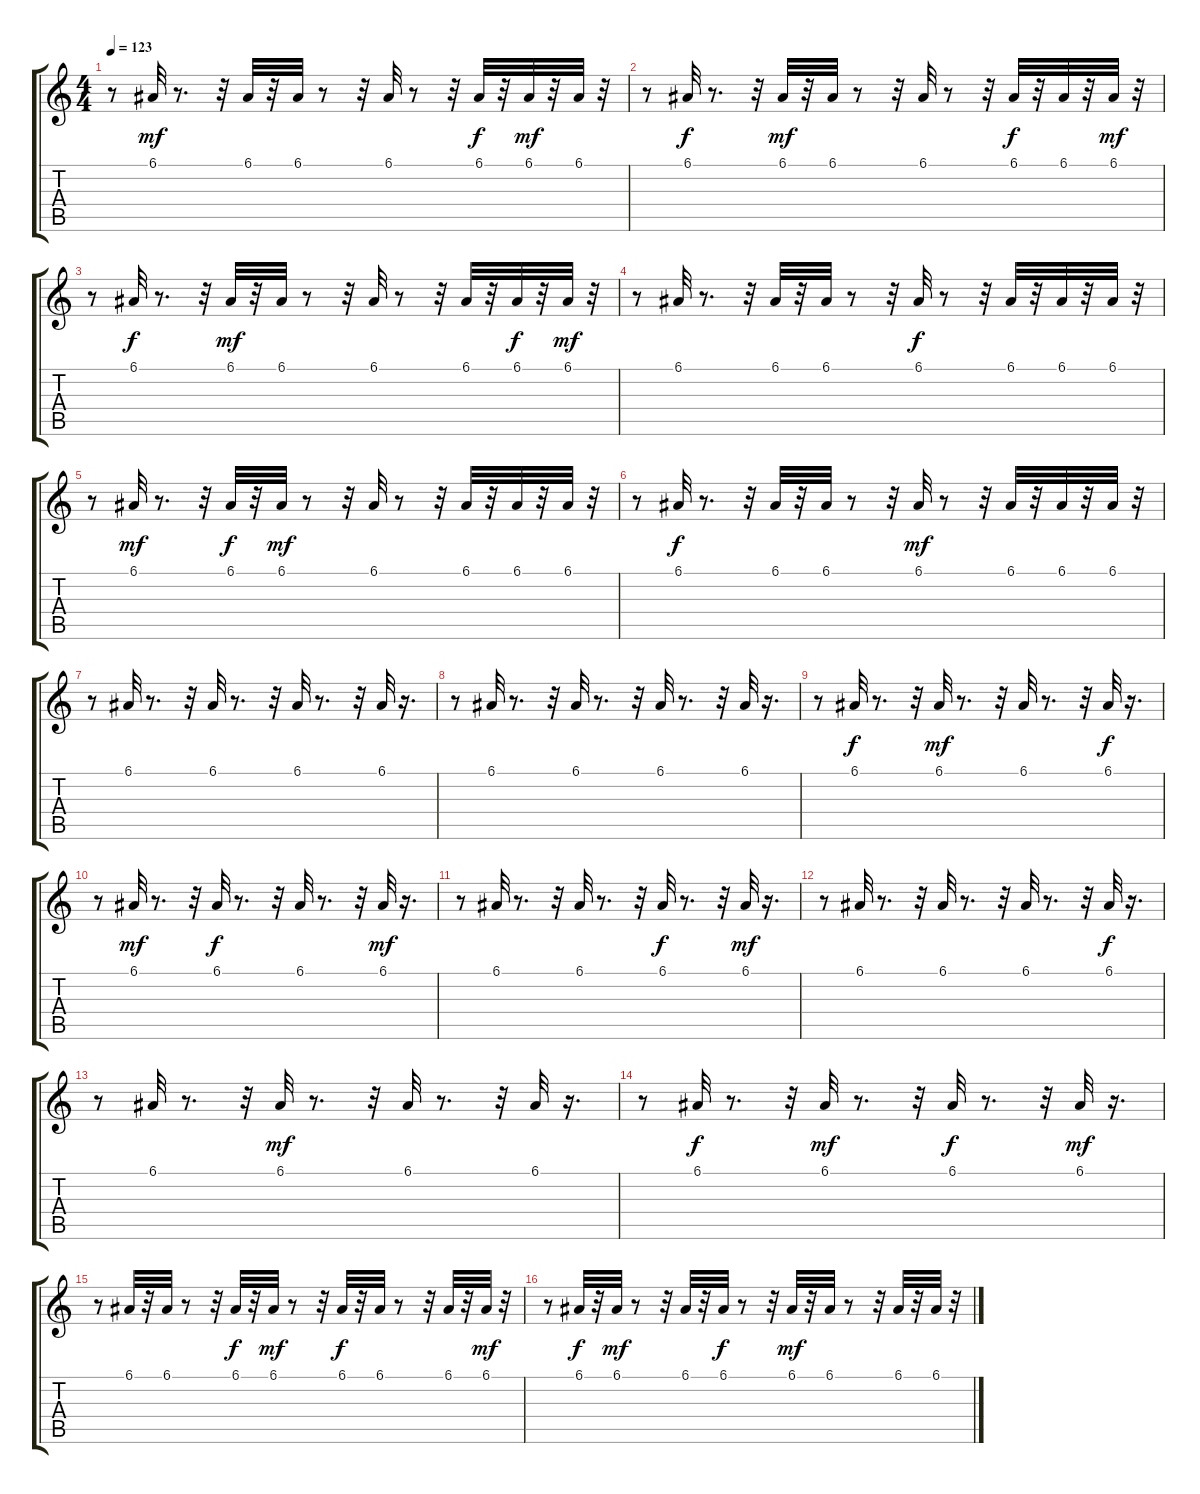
\track "" {instrument pizzicatostrings}
\staff {score tabs}
\tuning (E4 B3 G3 D3 A2 E2) {hide}
\ts (4 4)
\tempo 123
\clef g2
\ks c
r.8{dy mf} 6.1.32 r.8{d} r.32 6.1.32 r.32 6.1.32 r.8 r.32 6.1.32 r.8 r.32 6.1.32{dy f} r.32 6.1.32{dy mf} r.32 6.1.32 r.32 |
r.8 6.1.32{dy f} r.8{d} r.32 6.1.32{dy mf} r.32 6.1.32 r.8 r.32 6.1.32 r.8 r.32 6.1.32{dy f} r.32 6.1.32 r.32 6.1.32{dy mf} r.32 |
r.8 6.1.32{dy f} r.8{d} r.32 6.1.32{dy mf} r.32 6.1.32 r.8 r.32 6.1.32 r.8 r.32 6.1.32 r.32 6.1.32{dy f} r.32 6.1.32{dy mf} r.32 |
r.8 6.1.32 r.8{d} r.32 6.1.32 r.32 6.1.32 r.8 r.32 6.1.32{dy f} r.8 r.32 6.1.32 r.32 6.1.32 r.32 6.1.32 r.32 |
r.8 6.1.32{dy mf} r.8{d} r.32 6.1.32{dy f} r.32 6.1.32{dy mf} r.8 r.32 6.1.32 r.8 r.32 6.1.32 r.32 6.1.32 r.32 6.1.32 r.32 |
r.8 6.1.32{dy f} r.8{d} r.32 6.1.32 r.32 6.1.32 r.8 r.32 6.1.32{dy mf} r.8 r.32 6.1.32 r.32 6.1.32 r.32 6.1.32 r.32 |
r.8 6.1.32 r.8{d} r.32 6.1.32 r.8{d} r.32 6.1.32 r.8{d} r.32 6.1.32 r.16{d} |
r.8 6.1.32 r.8{d} r.32 6.1.32 r.8{d} r.32 6.1.32 r.8{d} r.32 6.1.32 r.16{d} |
r.8 6.1.32{dy f} r.8{d} r.32 6.1.32{dy mf} r.8{d} r.32 6.1.32 r.8{d} r.32 6.1.32{dy f} r.16{d} |
r.8 6.1.32{dy mf} r.8{d} r.32 6.1.32{dy f} r.8{d} r.32 6.1.32 r.8{d} r.32 6.1.32{dy mf} r.16{d} |
r.8 6.1.32 r.8{d} r.32 6.1.32 r.8{d} r.32 6.1.32{dy f} r.8{d} r.32 6.1.32{dy mf} r.16{d} |
r.8 6.1.32 r.8{d} r.32 6.1.32 r.8{d} r.32 6.1.32 r.8{d} r.32 6.1.32{dy f} r.16{d} |
r.8 6.1.32 r.8{d} r.32 6.1.32{dy mf} r.8{d} r.32 6.1.32 r.8{d} r.32 6.1.32 r.16{d} |
r.8 6.1.32{dy f} r.8{d} r.32 6.1.32{dy mf} r.8{d} r.32 6.1.32{dy f} r.8{d} r.32 6.1.32{dy mf} r.16{d} |
r.8 6.1.32 r.32 6.1.32 r.8 r.32 6.1.32{dy f} r.32 6.1.32{dy mf} r.8 r.32 6.1.32{dy f} r.32 6.1.32 r.8 r.32 6.1.32 r.32 6.1.32{dy mf} r.32 |
r.8 6.1.32{dy f} r.32 6.1.32{dy mf} r.8 r.32 6.1.32 r.32 6.1.32{dy f} r.8 r.32 6.1.32{dy mf} r.32 6.1.32 r.8 r.32 6.1.32 r.32 6.1.32 r.32
